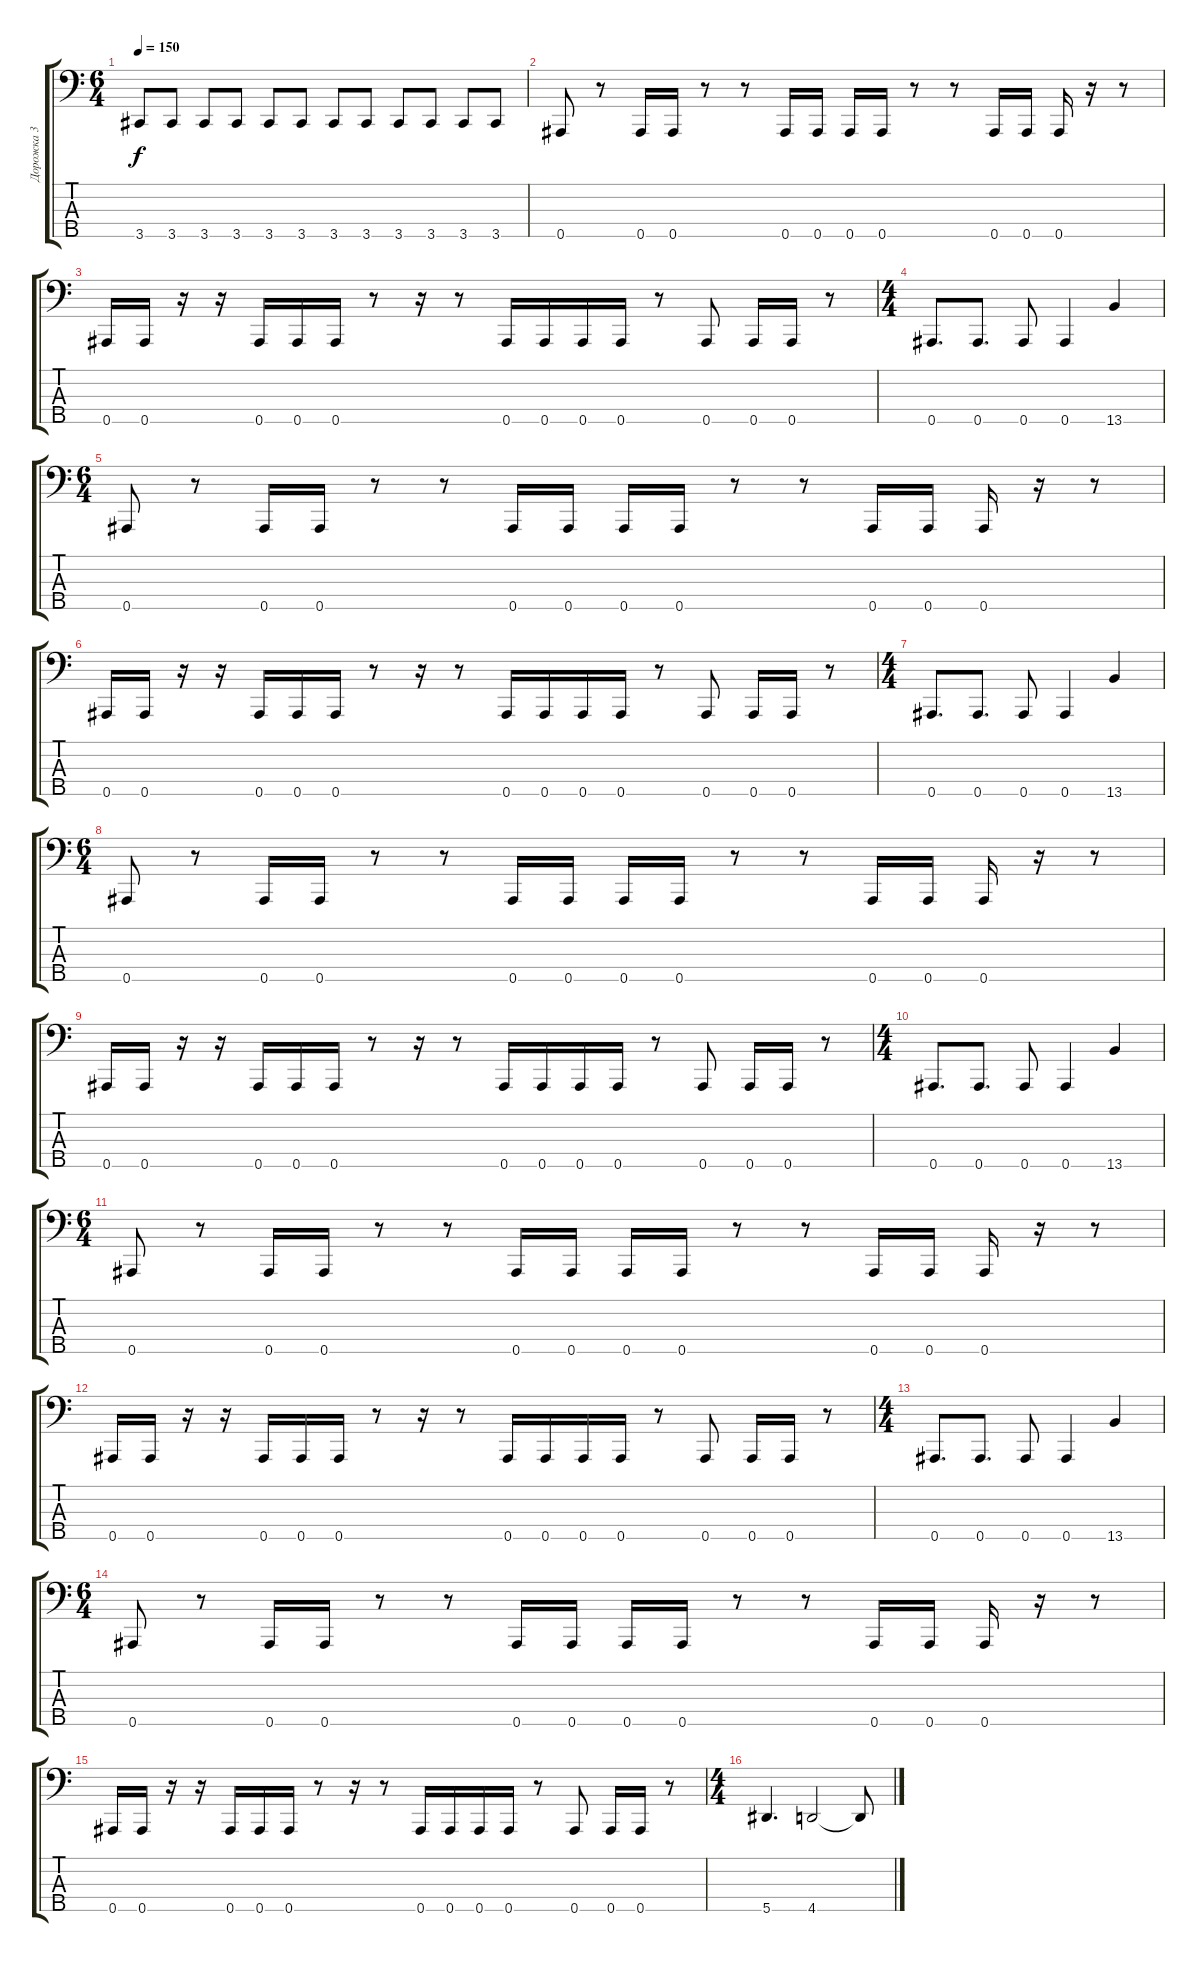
\track ("Дорожка 3" "Дорожка 3") {instrument electricbasspick}
\staff {score tabs}
\tuning (Ab2 Eb2 Bb1 F1 Bb0) {hide}
\ts (6 4)
\tempo 150
\clef f4
\ks c
3.5.8{dy f} 3.5.8 3.5.8 3.5.8 3.5.8 3.5.8 3.5.8 3.5.8 3.5.8 3.5.8 3.5.8 3.5.8 |
0.5.8 r.8 0.5.16 0.5.16 r.8 r.8 0.5.16 0.5.16 0.5.16 0.5.16 r.8 r.8 0.5.16 0.5.16 0.5.16 r.16 r.8 |
0.5.16 0.5.16 r.16 r.16 0.5.16 0.5.16 0.5.16 r.8 r.16 r.8 0.5.16 0.5.16 0.5.16 0.5.16 r.8 0.5.8 0.5.16 0.5.16 r.8 |
\ts (4 4)
0.5.8{d} 0.5.8{d} 0.5.8 0.5.4 13.5.4 |
\ts (6 4)
0.5.8 r.8 0.5.16 0.5.16 r.8 r.8 0.5.16 0.5.16 0.5.16 0.5.16 r.8 r.8 0.5.16 0.5.16 0.5.16 r.16 r.8 |
0.5.16 0.5.16 r.16 r.16 0.5.16 0.5.16 0.5.16 r.8 r.16 r.8 0.5.16 0.5.16 0.5.16 0.5.16 r.8 0.5.8 0.5.16 0.5.16 r.8 |
\ts (4 4)
0.5.8{d} 0.5.8{d} 0.5.8 0.5.4 13.5.4 |
\ts (6 4)
0.5.8 r.8 0.5.16 0.5.16 r.8 r.8 0.5.16 0.5.16 0.5.16 0.5.16 r.8 r.8 0.5.16 0.5.16 0.5.16 r.16 r.8 |
0.5.16 0.5.16 r.16 r.16 0.5.16 0.5.16 0.5.16 r.8 r.16 r.8 0.5.16 0.5.16 0.5.16 0.5.16 r.8 0.5.8 0.5.16 0.5.16 r.8 |
\ts (4 4)
0.5.8{d} 0.5.8{d} 0.5.8 0.5.4 13.5.4 |
\ts (6 4)
0.5.8 r.8 0.5.16 0.5.16 r.8 r.8 0.5.16 0.5.16 0.5.16 0.5.16 r.8 r.8 0.5.16 0.5.16 0.5.16 r.16 r.8 |
0.5.16 0.5.16 r.16 r.16 0.5.16 0.5.16 0.5.16 r.8 r.16 r.8 0.5.16 0.5.16 0.5.16 0.5.16 r.8 0.5.8 0.5.16 0.5.16 r.8 |
\ts (4 4)
0.5.8{d} 0.5.8{d} 0.5.8 0.5.4 13.5.4 |
\ts (6 4)
0.5.8 r.8 0.5.16 0.5.16 r.8 r.8 0.5.16 0.5.16 0.5.16 0.5.16 r.8 r.8 0.5.16 0.5.16 0.5.16 r.16 r.8 |
0.5.16 0.5.16 r.16 r.16 0.5.16 0.5.16 0.5.16 r.8 r.16 r.8 0.5.16 0.5.16 0.5.16 0.5.16 r.8 0.5.8 0.5.16 0.5.16 r.8 |
\ts (4 4)
5.5.4{d} 4.5.2 4.5{t}.8
